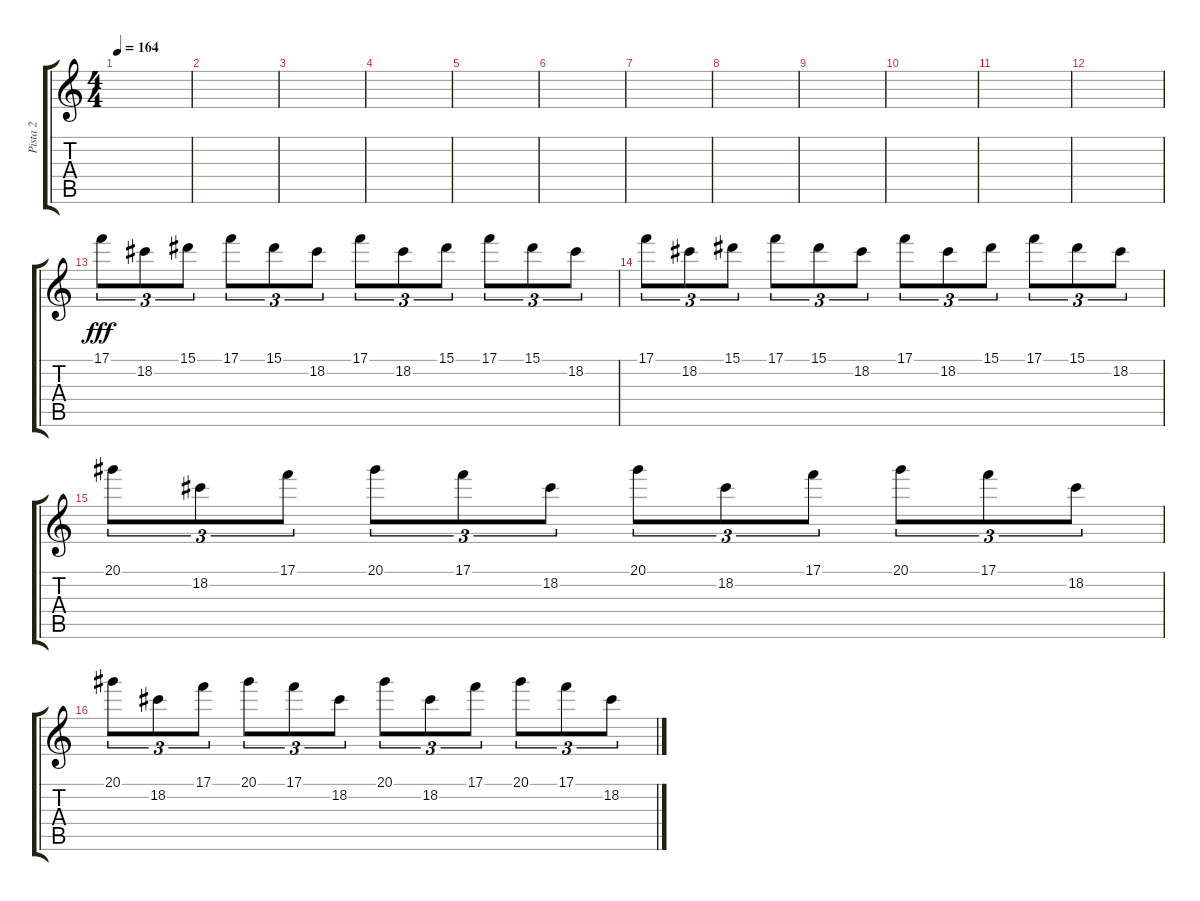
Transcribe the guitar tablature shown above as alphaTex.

\track ("Pista 2" "Pista 2") {instrument overdrivenguitar}
\staff {score tabs}
\tuning (C4 G3 Eb3 Bb2 F2 C2) {hide}
\ts (4 4)
\tempo 164
\clef g2
\ks c
|
|
|
|
|
|
|
|
|
|
|
|
17.1.8{tu (3 2) dy fff volume 0} 18.2.8{tu (3 2)} 15.1.8{tu (3 2)} 17.1.8{tu (3 2)} 15.1.8{tu (3 2)} 18.2.8{tu (3 2)} 17.1.8{tu (3 2)} 18.2.8{tu (3 2)} 15.1.8{tu (3 2)} 17.1.8{tu (3 2)} 15.1.8{tu (3 2)} 18.2.8{tu (3 2)} |
17.1.8{tu (3 2)} 18.2.8{tu (3 2)} 15.1.8{tu (3 2)} 17.1.8{tu (3 2)} 15.1.8{tu (3 2)} 18.2.8{tu (3 2)} 17.1.8{tu (3 2)} 18.2.8{tu (3 2)} 15.1.8{tu (3 2)} 17.1.8{tu (3 2)} 15.1.8{tu (3 2)} 18.2.8{tu (3 2)} |
20.1.8{tu (3 2)} 18.2.8{tu (3 2)} 17.1.8{tu (3 2)} 20.1.8{tu (3 2)} 17.1.8{tu (3 2)} 18.2.8{tu (3 2)} 20.1.8{tu (3 2)} 18.2.8{tu (3 2)} 17.1.8{tu (3 2)} 20.1.8{tu (3 2)} 17.1.8{tu (3 2)} 18.2.8{tu (3 2)} |
20.1.8{tu (3 2) volume 13} 18.2.8{tu (3 2)} 17.1.8{tu (3 2)} 20.1.8{tu (3 2)} 17.1.8{tu (3 2)} 18.2.8{tu (3 2)} 20.1.8{tu (3 2)} 18.2.8{tu (3 2)} 17.1.8{tu (3 2)} 20.1.8{tu (3 2)} 17.1.8{tu (3 2)} 18.2.8{tu (3 2)}
